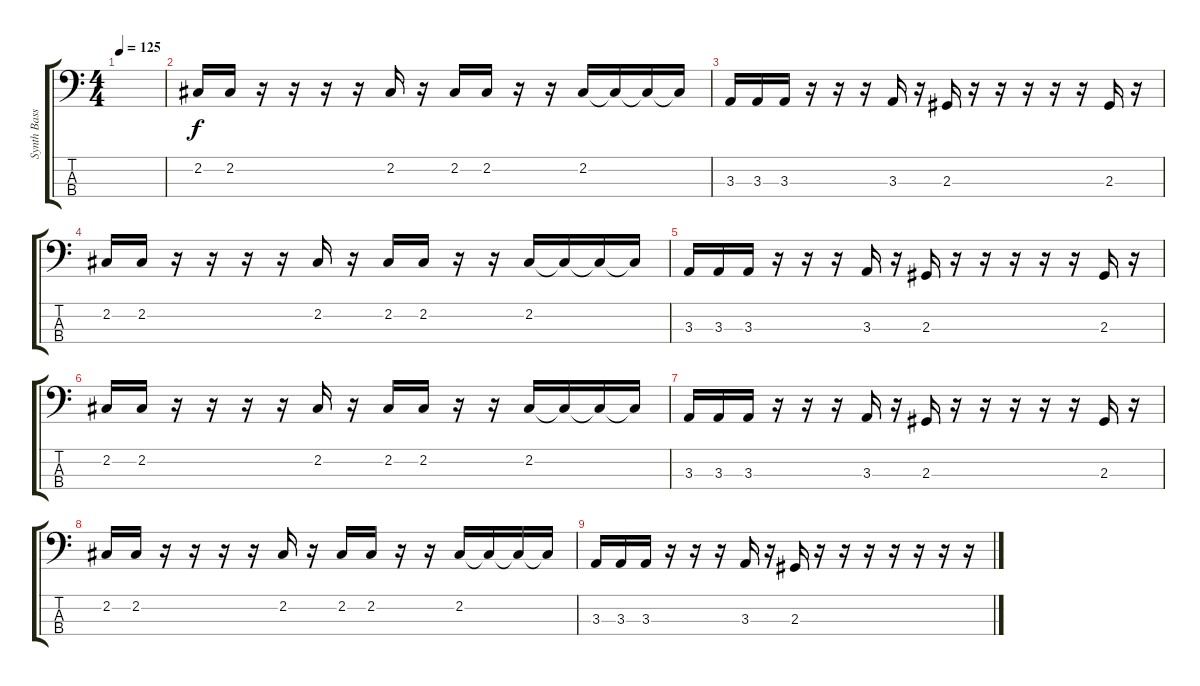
\track ("Synth Bass" "Synth Bass") {instrument synthbass2}
\staff {score tabs}
\tuning (E2 B1 Gb1 B0) {hide}
\ts (4 4)
\tempo 125
\clef f4
\ks c
|
2.2.16{instrument synthbass2} 2.2.16 r.16 r.16 r.16 r.16 2.2.16 r.16 2.2.16 2.2.16 r.16 r.16 2.2.16 2.2{t}.16 2.2{t}.16 2.2{t}.16 |
3.3.16 3.3.16 3.3.16 r.16 r.16 r.16 3.3.16 r.16 2.3.16 r.16 r.16 r.16 r.16 r.16 2.3.16 r.16 |
2.2.16 2.2.16 r.16 r.16 r.16 r.16 2.2.16 r.16 2.2.16 2.2.16 r.16 r.16 2.2.16 2.2{t}.16 2.2{t}.16 2.2{t}.16 |
3.3.16 3.3.16 3.3.16 r.16 r.16 r.16 3.3.16 r.16 2.3.16 r.16 r.16 r.16 r.16 r.16 2.3.16 r.16 |
2.2.16 2.2.16 r.16 r.16 r.16 r.16 2.2.16 r.16 2.2.16 2.2.16 r.16 r.16 2.2.16 2.2{t}.16 2.2{t}.16 2.2{t}.16 |
3.3.16 3.3.16 3.3.16 r.16 r.16 r.16 3.3.16 r.16 2.3.16 r.16 r.16 r.16 r.16 r.16 2.3.16 r.16 |
2.2.16 2.2.16 r.16 r.16 r.16 r.16 2.2.16 r.16 2.2.16 2.2.16 r.16 r.16 2.2.16 2.2{t}.16 2.2{t}.16 2.2{t}.16 |
3.3.16 3.3.16 3.3.16 r.16 r.16 r.16 3.3.16 r.16 2.3.16 r.16 r.16 r.16 r.16 r.16 r.16 r.16
